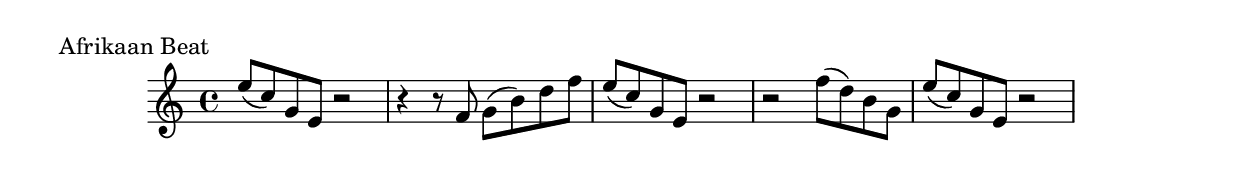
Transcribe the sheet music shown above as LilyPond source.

% LilyBin
tune = { 
\relative c' {
\key bes \major
d'8 (bes8) f8 d8 r2 |
r4 r8 es8 f8 (a8) c8 es8 |
d8 (bes8) f8 d8 r2 |
r2 es'8 (c8) a8 f8 |
d'8 (bes8) f8 d8 r2 |

}
}

\score{
  \header { piece = "Afrikaan Beat" }
  \transpose bes c' { \tune }
}

\layout{}
